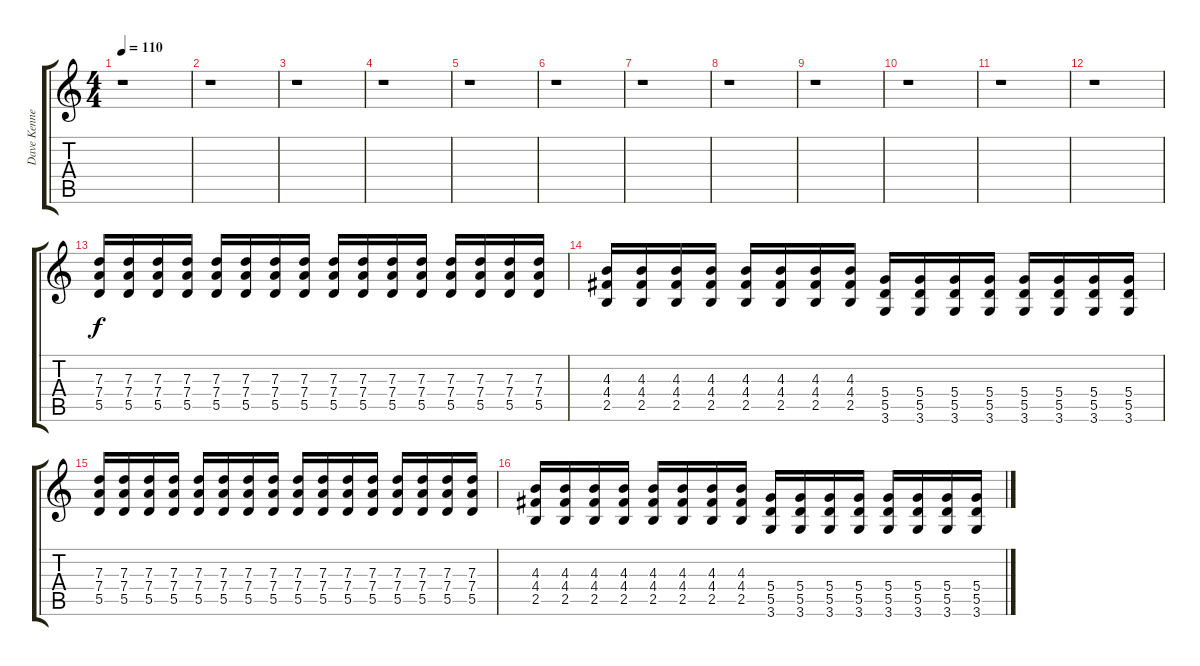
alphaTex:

\track ("Dave Kennedy (Guitar)" "Dave Kenne") {instrument distortionguitar}
\staff {score tabs}
\tuning (E4 B3 G3 D3 A2 E2) {hide}
\ts (4 4)
\tempo 110
\clef g2
\ks c
r.1{dy f instrument distortionguitar} |
r.1 |
r.1 |
r.1 |
r.1 |
r.1 |
r.1 |
r.1 |
r.1 |
r.1 |
r.1 |
r.1 |
(7.3 7.4 5.5).16 (7.3 7.4 5.5).16 (7.3 7.4 5.5).16 (7.3 7.4 5.5).16 (7.3 7.4 5.5).16 (7.3 7.4 5.5).16 (7.3 7.4 5.5).16 (7.3 7.4 5.5).16 (7.3 7.4 5.5).16 (7.3 7.4 5.5).16 (7.3 7.4 5.5).16 (7.3 7.4 5.5).16 (7.3 7.4 5.5).16 (7.3 7.4 5.5).16 (7.3 7.4 5.5).16 (7.3 7.4 5.5).16 |
(4.3 4.4 2.5).16 (4.3 4.4 2.5).16 (4.3 4.4 2.5).16 (4.3 4.4 2.5).16 (4.3 4.4 2.5).16 (4.3 4.4 2.5).16 (4.3 4.4 2.5).16 (4.3 4.4 2.5).16 (5.4 5.5 3.6).16 (5.4 5.5 3.6).16 (5.4 5.5 3.6).16 (5.4 5.5 3.6).16 (5.4 5.5 3.6).16 (5.4 5.5 3.6).16 (5.4 5.5 3.6).16 (5.4 5.5 3.6).16 |
(7.3 7.4 5.5).16 (7.3 7.4 5.5).16 (7.3 7.4 5.5).16 (7.3 7.4 5.5).16 (7.3 7.4 5.5).16 (7.3 7.4 5.5).16 (7.3 7.4 5.5).16 (7.3 7.4 5.5).16 (7.3 7.4 5.5).16 (7.3 7.4 5.5).16 (7.3 7.4 5.5).16 (7.3 7.4 5.5).16 (7.3 7.4 5.5).16 (7.3 7.4 5.5).16 (7.3 7.4 5.5).16 (7.3 7.4 5.5).16 |
(4.3 4.4 2.5).16 (4.3 4.4 2.5).16 (4.3 4.4 2.5).16 (4.3 4.4 2.5).16 (4.3 4.4 2.5).16 (4.3 4.4 2.5).16 (4.3 4.4 2.5).16 (4.3 4.4 2.5).16 (5.4 5.5 3.6).16 (5.4 5.5 3.6).16 (5.4 5.5 3.6).16 (5.4 5.5 3.6).16 (5.4 5.5 3.6).16 (5.4 5.5 3.6).16 (5.4 5.5 3.6).16 (5.4 5.5 3.6).16
